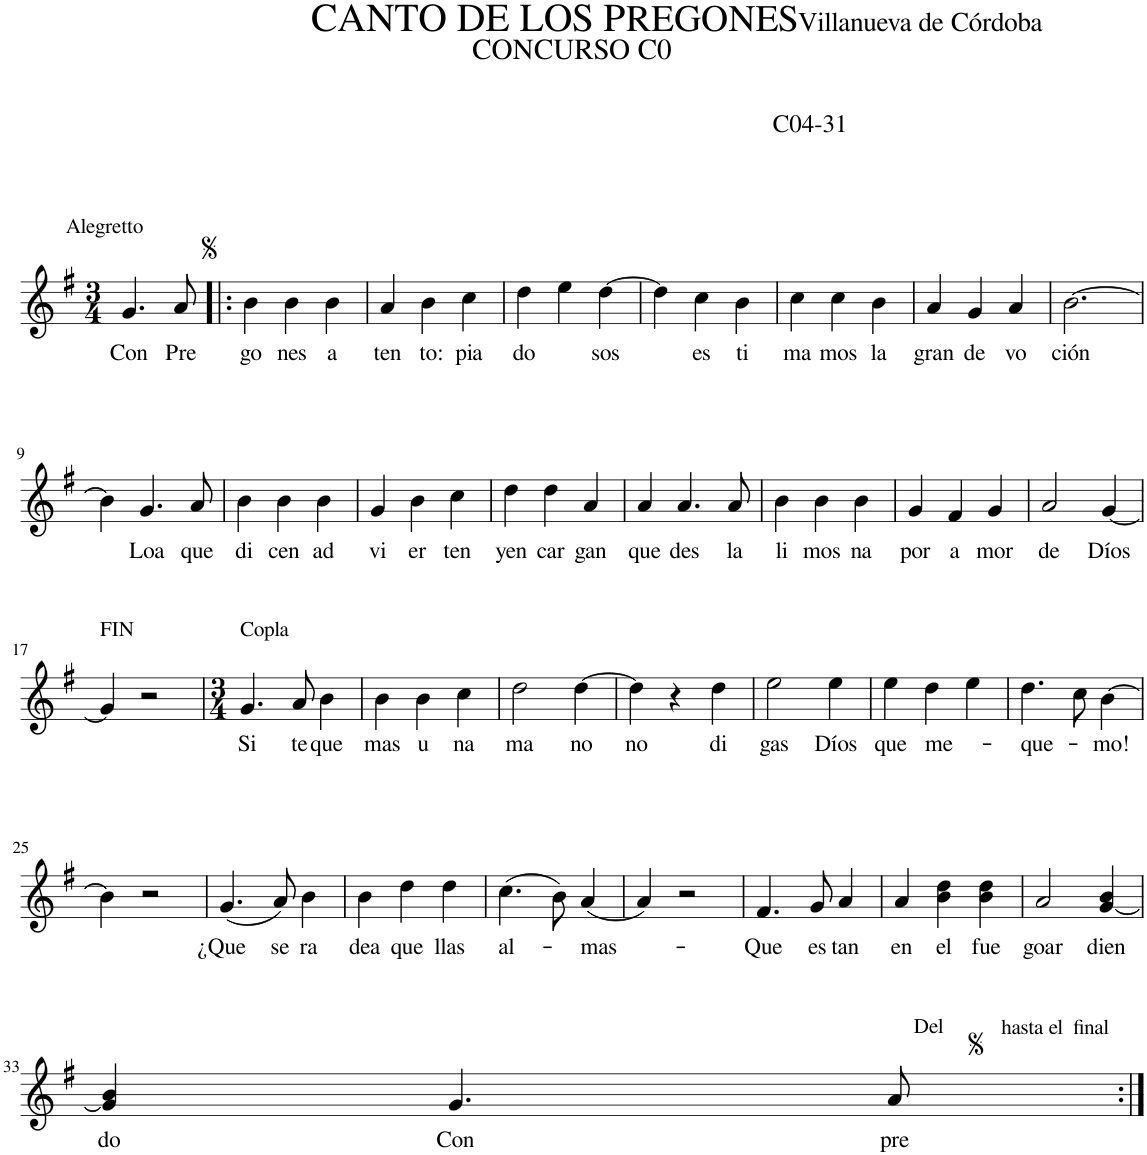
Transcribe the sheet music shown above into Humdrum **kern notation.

**kern	**text
*part1	*part1
*staff1	*staff1
*I"Piano	*
*I'Pno.	*
*clefG2	*
*k[f#]	*
*M3/4	*
=1	=1
!LO:TX:a:t=Alegretto	!
!	!LO:LY:b
4.g/	Con
!	!LO:LY:b
8a/	Pre
=2!|:	=2!|:
!	!LO:LY:b
4b\	go
!	!LO:LY:b
4b\	nes
!	!LO:LY:b
4b\	a
=3	=3
!	!LO:LY:b
4a/	ten
!	!LO:LY:b
4b\	to:
!	!LO:LY:b
4cc\	pia
=4	=4
!	!LO:LY:b
4dd\	do
4ee\	.
!	!LO:LY:b
[4dd\	sos
=5	=5
4dd\]	.
!	!LO:LY:b
4cc\	es
!	!LO:LY:b
4b\	ti
=6	=6
!	!LO:LY:b
4cc\	ma
!	!LO:LY:b
4cc\	mos
!	!LO:LY:b
4b\	la
=7	=7
!	!LO:LY:b
4a/	gran
!	!LO:LY:b
4g/	de
!	!LO:LY:b
4a/	vo
=8	=8
!	!LO:LY:b
[2.b\	ción
!!LO:LB:g=z
=9	=9
4b\]	.
!	!LO:LY:b
4.g/	Loa
!	!LO:LY:b
8a/	que
=10	=10
!	!LO:LY:b
4b\	di
!	!LO:LY:b
4b\	cen
!	!LO:LY:b
4b\	ad
=11	=11
!	!LO:LY:b
4g/	vi
!	!LO:LY:b
4b\	er
!	!LO:LY:b
4cc\	ten
=12	=12
!	!LO:LY:b
4dd\	yen
!	!LO:LY:b
4dd\	car
!	!LO:LY:b
4a/	gan
=13	=13
!	!LO:LY:b
4a/	que
!	!LO:LY:b
4.a/	des
!	!LO:LY:b
8a/	la
=14	=14
!	!LO:LY:b
4b\	li
!	!LO:LY:b
4b\	mos
!	!LO:LY:b
4b\	na
=15	=15
!	!LO:LY:b
4g/	por
!	!LO:LY:b
4f#/	a
!	!LO:LY:b
4g/	mor
=16	=16
!	!LO:LY:b
2a/	de
!	!LO:LY:b
[4g/	Díos
!!LO:LB:g=z
=17	=17
!LO:TX:a:t=FIN	!
4g/]	.
2r	.
=18	=18
*M3/4	*
!LO:TX:a:t=Copla	!
!	!LO:LY:b
4.g/	Si
!	!LO:LY:b
8a/	te
!	!LO:LY:b
4b\	que
=19	=19
!	!LO:LY:b
4b\	mas
!	!LO:LY:b
4b\	u
!	!LO:LY:b
4cc\	na
=20	=20
!	!LO:LY:b
2dd\	ma
!	!LO:LY:b
[4dd\	no
=21	=21
!	!LO:LY:b
4dd\]	no
4r	.
!	!LO:LY:b
4dd\	di
=22	=22
!	!LO:LY:b
2ee\	gas
!	!LO:LY:b
4ee\	Díos
=23	=23
!	!LO:LY:b
4ee\	que
!	!LO:LY:b
4dd\	me-
4ee\	.
=24	=24
!	!LO:LY:b
4.dd\	-que-
8cc\	.
!	!LO:LY:b
[4b\	-mo!
!!LO:LB:g=z
=25	=25
4b\]	.
2r	.
=26	=26
!	!LO:LY:b
(4.g/	¿Que
!	!LO:LY:b
8a/)	se
!	!LO:LY:b
4b\	ra
=27	=27
!	!LO:LY:b
4b\	dea
!	!LO:LY:b
4dd\	que
!	!LO:LY:b
4dd\	llas
=28	=28
!	!LO:LY:b
(4.cc\	al-
8b\)	.
!	!LO:LY:b
(4a/	mas-
=29	=29
4a/)	.
2r	.
=30	=30
!	!LO:LY:b
4.f#/	Que
!	!LO:LY:b
8g/	es
!	!LO:LY:b
4a/	tan
=31	=31
!	!LO:LY:b
4a/	en
!	!LO:LY:b
4b\ 4dd\	el
!	!LO:LY:b
4b\ 4dd\	fue
=32	=32
!	!LO:LY:b
2a/	goar
!	!LO:LY:b
[4g/ 4b/	dien
!!LO:LB:g=z
=33	=33
!	!LO:LY:b
4g/] 4b/	do
!LO:TX:a:t=Del	!
!	!LO:LY:b
4.g/	Con
!LO:TX:a:t=hasta el  final	!
!	!LO:LY:b
8a/	pre
=:|!	=:|!
*-	*-
